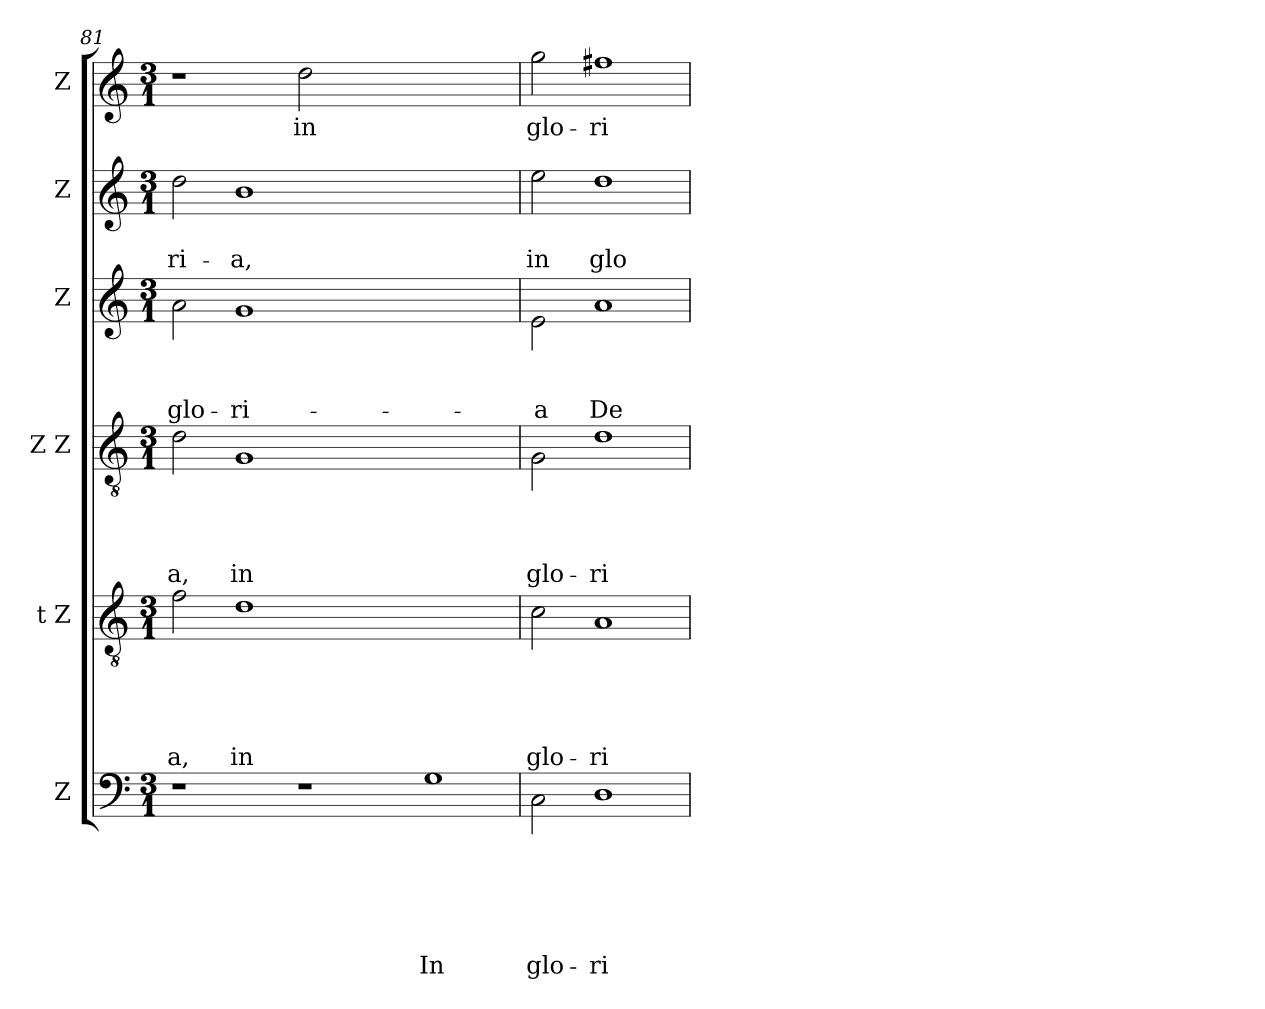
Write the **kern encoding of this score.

**kern	**text	**text	**text	**text	**text	**text	**kern	**text	**text	**text	**text	**text	**kern	**text	**text	**text	**text	**kern	**text	**text	**text	**kern	**text	**text	**kern	**text
*part6	*part6	*part6	*part6	*part6	*part6	*part6	*part5	*part5	*part5	*part5	*part5	*part5	*part4	*part4	*part4	*part4	*part4	*part3	*part3	*part3	*part3	*part2	*part2	*part2	*part1	*part1
*staff6	*staff6	*staff6	*staff6	*staff6	*staff6	*staff6	*staff5	*staff5	*staff5	*staff5	*staff5	*staff5	*staff4	*staff4	*staff4	*staff4	*staff4	*staff3	*staff3	*staff3	*staff3	*staff2	*staff2	*staff2	*staff1	*staff1
*I"Z	*	*	*	*	*	*	*I"t Z	*	*	*	*	*	*I"Z Z	*	*	*	*	*I"Z	*	*	*	*I"Z	*	*	*I"Z	*
*clefF4	*	*	*	*	*	*	*clefGv2	*	*	*	*	*	*clefGv2	*	*	*	*	*clefG2	*	*	*	*clefG2	*	*	*clefG2	*
*k[]	*	*	*	*	*	*	*k[]	*	*	*	*	*	*k[]	*	*	*	*	*k[]	*	*	*	*k[]	*	*	*k[]	*
*C:	*	*	*	*	*	*	*C:	*	*	*	*	*	*C:	*	*	*	*	*C:	*	*	*	*C:	*	*	*C:	*
*M3/1	*	*	*	*	*	*	*M3/1	*	*	*	*	*	*M3/1	*	*	*	*	*M3/1	*	*	*	*M3/1	*	*	*M3/1	*
=81	=81	=81	=81	=81	=81	=81	=81	=81	=81	=81	=81	=81	=81	=81	=81	=81	=81	=81	=81	=81	=81	=81	=81	=81	=81	=81
!	!	!	!	!	!	!	!	!	!	!	!	!LO:LY:b	!	!	!	!	!LO:LY:b	!	!	!	!LO:LY:b:rj	!	!	!LO:LY:b	!	!
1r	.	.	.	.	.	.	2f\	.	.	.	.	-a,	2d\	.	.	.	-a,	2a\	.	.	glo-	2dd\	.	-ri-	1r	.
!	!	!	!	!	!	!	!	!	!	!	!	!LO:LY:b	!	!	!	!	!LO:LY:b	!	!	!	!LO:LY:b	!	!	!LO:LY:b	!	!
.	.	.	.	.	.	.	1d	.	.	.	.	in	1G	.	.	.	in	1g	.	.	-ri-	1b	.	-a,	.	.
!	!	!	!	!	!	!	!	!	!	!	!	!	!	!	!	!	!	!	!	!	!	!	!	!	!	!LO:LY:b
1r	.	.	.	.	.	.	.	.	.	.	.	.	.	.	.	.	.	.	.	.	.	.	.	.	2dd\	in
.	.	.	.	.	.	.	1.ryy	.	.	.	.	.	1.ryy	.	.	.	.	1.ryy	.	.	.	1.ryy	.	.	1.ryy	.
!	!	!	!	!	!	!LO:LY:b	!	!	!	!	!	!	!	!	!	!	!	!	!	!	!	!	!	!	!	!
1G	.	.	.	.	.	In	.	.	.	.	.	.	.	.	.	.	.	.	.	.	.	.	.	.	.	.
=82	=82	=82	=82	=82	=82	=82	=82	=82	=82	=82	=82	=82	=82	=82	=82	=82	=82	=82	=82	=82	=82	=82	=82	=82	=82	=82
!	!	!	!	!	!	!LO:LY:b	!	!	!	!	!	!LO:LY:b	!	!	!	!	!LO:LY:b	!	!	!	!LO:LY:b:rj	!	!	!LO:LY:b	!	!LO:LY:b
2C\	.	.	.	.	.	glo-	2c\	.	.	.	.	glo-	2G\	.	.	.	glo-	2e\	.	.	-a	2ee\	.	in	2gg\	glo-
!	!	!	!	!	!	!LO:LY:b	!	!	!	!	!	!LO:LY:b	!	!	!	!	!LO:LY:b	!	!	!	!LO:LY:b	!	!	!LO:LY:b	!	!LO:LY:b
1D	.	.	.	.	.	-ri-	1A	.	.	.	.	-ri-	1d	.	.	.	-ri-	1a	.	.	De-	1dd	.	glo-	1ff#	-ri-
=	=	=	=	=	=	=	=	=	=	=	=	=	=	=	=	=	=	=	=	=	=	=	=	=	=	=
*-	*-	*-	*-	*-	*-	*-	*-	*-	*-	*-	*-	*-	*-	*-	*-	*-	*-	*-	*-	*-	*-	*-	*-	*-	*-	*-
